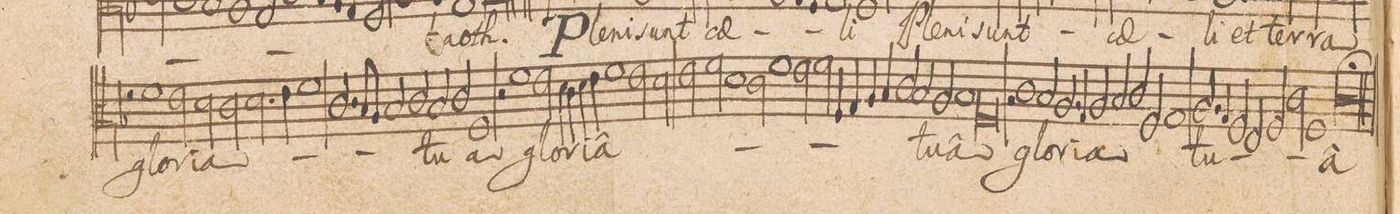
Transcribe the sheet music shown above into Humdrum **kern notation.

**kern	**text
*I"TENOR.	*
*clefC3	*
*k[b-]	*
*met(C|)	*
*M2/1	*
2r	.
1f	glo-
2e\	-ri-
=49-	=49-
2d\	.
2c\	-a
2.d\	.
4e\	.
=50-	=50-
1f	.
2.c/	.
8B-/L	.
8A/J	.
=51-	=51-
2B-/	.
2c/	.
2B-/	tu-
2c/	.
=52-	=52-
1F	-a
2r	.
1f\	glo-
=53-	=53-
2e\	.
4d\	-ri-
4c\	.
4d\	.
4e\	.
=54-	=54-
1f	-â
2e\	.
2d\	.
=55-	=55-
2e\	.
2f\	.
1d	.
=56-	=56-
2c\	.
1f	.
2e\	.
=57-	=57-
2f\	.
4F/	.
4G/	.
4A/	.
4B-/	.
2c/	.
=58-	=58-
2B-/	.
2A/	tu-
1B-	.
=59-	=59-
0F	-â
=60-	=60-
2r	.
1c	glo-
2B-/	.
=61-	=61-
2.A/	-ri-
4G/	.
2A/	-a
2B-/	.
=62-	=62-
2c/	.
2F/	.
1G	.
=63-	=63-
2.A/	tu-
4G/	.
2F/	.
2E/	.
=64-	=64-
2F/	.
2c\	.
1F	.
=65-	=65-
0cl;	-â
=66||-	=66||-
*M3/2	*
*-	*-
